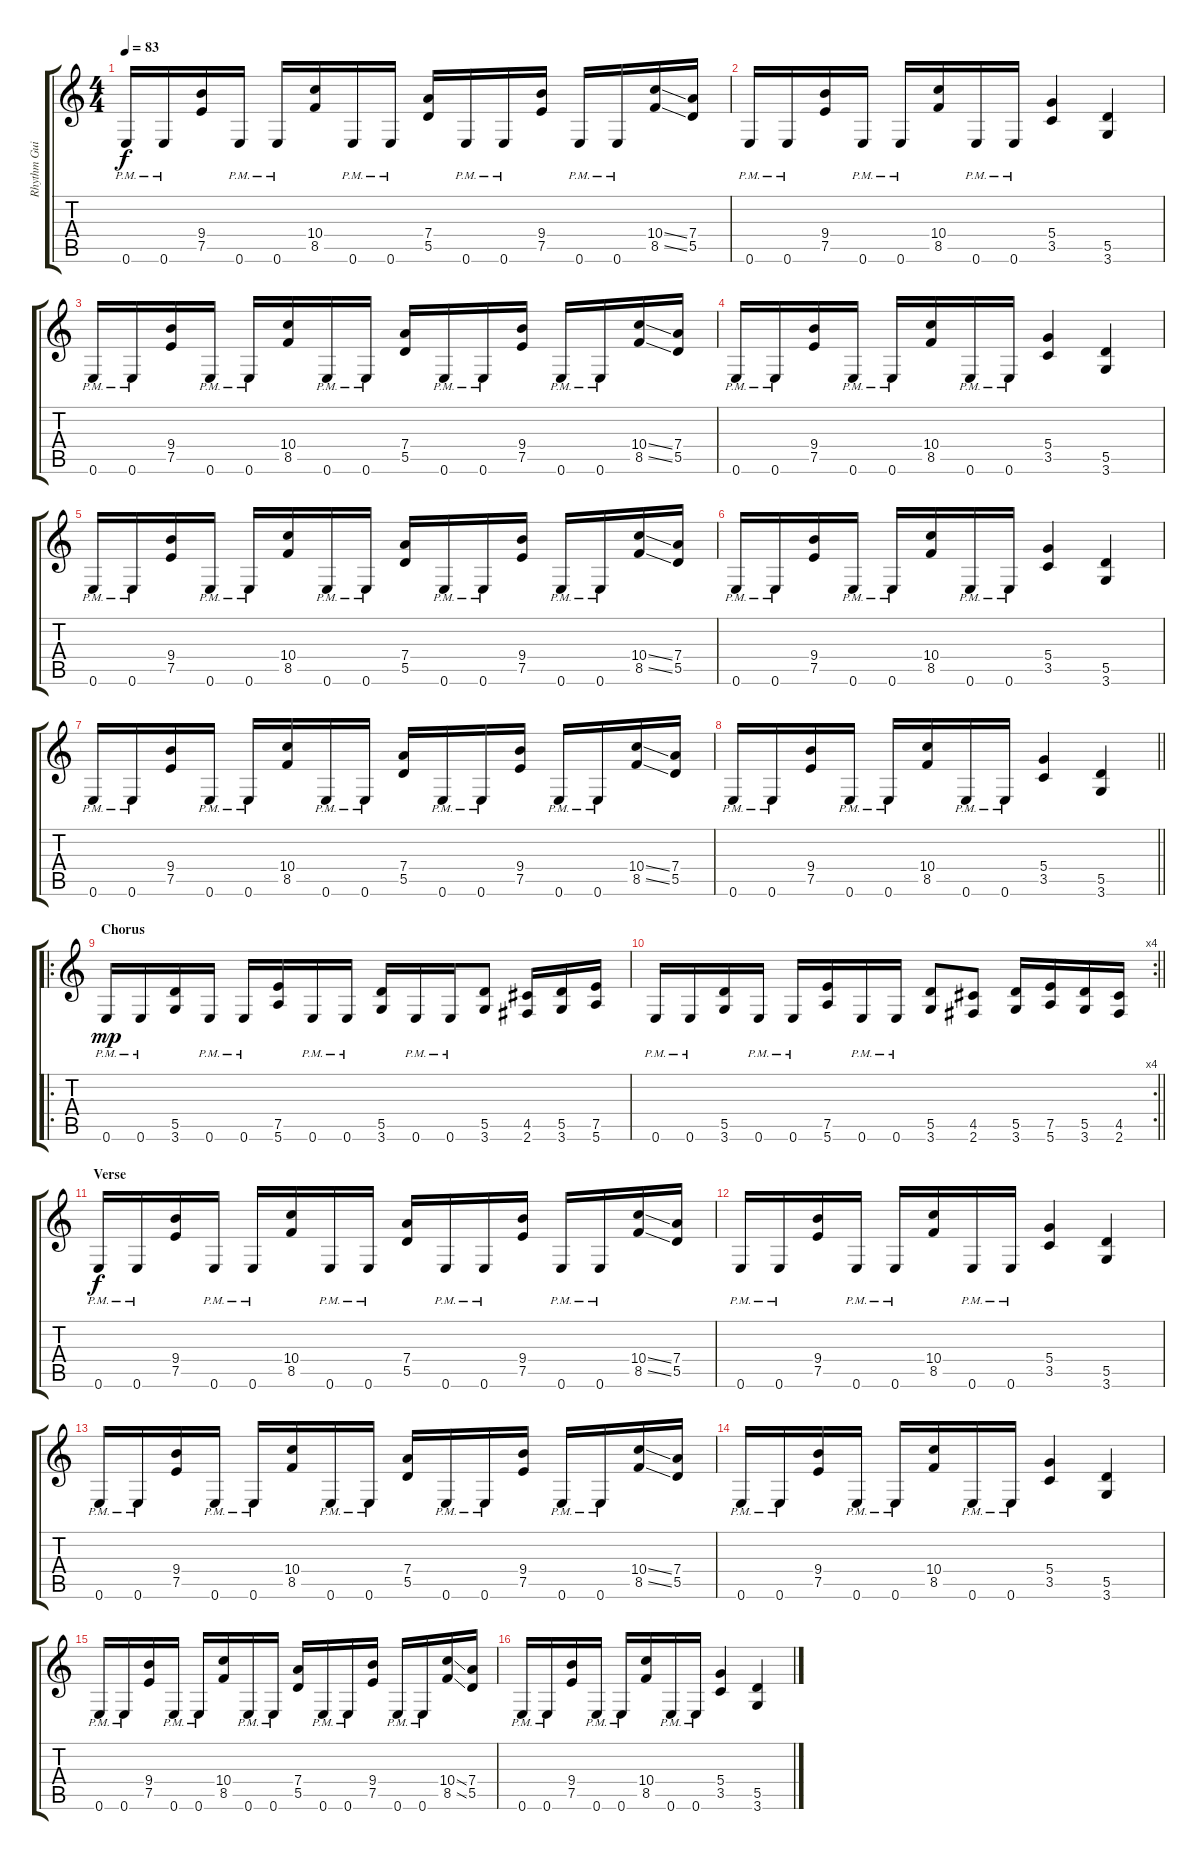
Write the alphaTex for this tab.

\track ("Rhythm Guitar" "Rhythm Gui") {instrument overdrivenguitar}
\staff {score tabs}
\tuning (E4 B3 G3 D3 A2 E2) {hide}
\ts (4 4)
\tempo 83
\clef g2
\ks aminor
0.6{pm}.16{dy f} 0.6{pm}.16 (9.4 7.5).16 0.6{pm}.16 0.6{pm}.16 (10.4 8.5).16 0.6{pm}.16 0.6{pm}.16 (7.4 5.5).16 0.6{pm}.16 0.6{pm}.16 (9.4 7.5).16 0.6{pm}.16 0.6{pm}.16 (10.4{ss} 8.5{ss}).16 (7.4 5.5).16 |
0.6{pm}.16 0.6{pm}.16 (9.4 7.5).16 0.6{pm}.16 0.6{pm}.16 (10.4 8.5).16 0.6{pm}.16 0.6{pm}.16 (5.4 3.5).4 (5.5 3.6).4 |
0.6{pm}.16 0.6{pm}.16 (9.4 7.5).16 0.6{pm}.16 0.6{pm}.16 (10.4 8.5).16 0.6{pm}.16 0.6{pm}.16 (7.4 5.5).16 0.6{pm}.16 0.6{pm}.16 (9.4 7.5).16 0.6{pm}.16 0.6{pm}.16 (10.4{ss} 8.5{ss}).16 (7.4 5.5).16 |
0.6{pm}.16 0.6{pm}.16 (9.4 7.5).16 0.6{pm}.16 0.6{pm}.16 (10.4 8.5).16 0.6{pm}.16 0.6{pm}.16 (5.4 3.5).4 (5.5 3.6).4 |
0.6{pm}.16 0.6{pm}.16 (9.4 7.5).16 0.6{pm}.16 0.6{pm}.16 (10.4 8.5).16 0.6{pm}.16 0.6{pm}.16 (7.4 5.5).16 0.6{pm}.16 0.6{pm}.16 (9.4 7.5).16 0.6{pm}.16 0.6{pm}.16 (10.4{ss} 8.5{ss}).16 (7.4 5.5).16 |
0.6{pm}.16 0.6{pm}.16 (9.4 7.5).16 0.6{pm}.16 0.6{pm}.16 (10.4 8.5).16 0.6{pm}.16 0.6{pm}.16 (5.4 3.5).4 (5.5 3.6).4 |
0.6{pm}.16 0.6{pm}.16 (9.4 7.5).16 0.6{pm}.16 0.6{pm}.16 (10.4 8.5).16 0.6{pm}.16 0.6{pm}.16 (7.4 5.5).16 0.6{pm}.16 0.6{pm}.16 (9.4 7.5).16 0.6{pm}.16 0.6{pm}.16 (10.4{ss} 8.5{ss}).16 (7.4 5.5).16 |
\barLineRight lightlight
0.6{pm}.16 0.6{pm}.16 (9.4 7.5).16 0.6{pm}.16 0.6{pm}.16 (10.4 8.5).16 0.6{pm}.16 0.6{pm}.16 (5.4 3.5).4 (5.5 3.6).4 |
\ro
\section ("" "Chorus")
0.6{pm}.16{dy mp volume 12} 0.6{pm}.16 (5.5 3.6).16 0.6{pm}.16 0.6{pm}.16 (7.5 5.6).16 0.6{pm}.16 0.6{pm}.16 (5.5 3.6).16 0.6{pm}.16 0.6{pm}.16 (5.5 3.6).8 (4.5 2.6).16 (5.5 3.6).16 (7.5 5.6).16 |
\rc 4
\barLineRight lightlight
0.6{pm}.16 0.6{pm}.16 (5.5 3.6).16 0.6{pm}.16 0.6{pm}.16 (7.5 5.6).16 0.6{pm}.16 0.6{pm}.16 (5.5 3.6).8 (4.5 2.6).8 (5.5 3.6).16 (7.5 5.6).16 (5.5 3.6).16 (4.5 2.6).16 |
\section ("" "Verse")
0.6{pm}.16{dy f volume 10} 0.6{pm}.16 (9.4 7.5).16 0.6{pm}.16 0.6{pm}.16 (10.4 8.5).16 0.6{pm}.16 0.6{pm}.16 (7.4 5.5).16 0.6{pm}.16 0.6{pm}.16 (9.4 7.5).16 0.6{pm}.16 0.6{pm}.16 (10.4{ss} 8.5{ss}).16 (7.4 5.5).16 |
0.6{pm}.16 0.6{pm}.16 (9.4 7.5).16 0.6{pm}.16 0.6{pm}.16 (10.4 8.5).16 0.6{pm}.16 0.6{pm}.16 (5.4 3.5).4 (5.5 3.6).4 |
0.6{pm}.16 0.6{pm}.16 (9.4 7.5).16 0.6{pm}.16 0.6{pm}.16 (10.4 8.5).16 0.6{pm}.16 0.6{pm}.16 (7.4 5.5).16 0.6{pm}.16 0.6{pm}.16 (9.4 7.5).16 0.6{pm}.16 0.6{pm}.16 (10.4{ss} 8.5{ss}).16 (7.4 5.5).16 |
0.6{pm}.16 0.6{pm}.16 (9.4 7.5).16 0.6{pm}.16 0.6{pm}.16 (10.4 8.5).16 0.6{pm}.16 0.6{pm}.16 (5.4 3.5).4 (5.5 3.6).4 |
0.6{pm}.16 0.6{pm}.16 (9.4 7.5).16 0.6{pm}.16 0.6{pm}.16 (10.4 8.5).16 0.6{pm}.16 0.6{pm}.16 (7.4 5.5).16 0.6{pm}.16 0.6{pm}.16 (9.4 7.5).16 0.6{pm}.16 0.6{pm}.16 (10.4{ss} 8.5{ss}).16 (7.4 5.5).16 |
0.6{pm}.16 0.6{pm}.16 (9.4 7.5).16 0.6{pm}.16 0.6{pm}.16 (10.4 8.5).16 0.6{pm}.16 0.6{pm}.16 (5.4 3.5).4 (5.5 3.6).4
